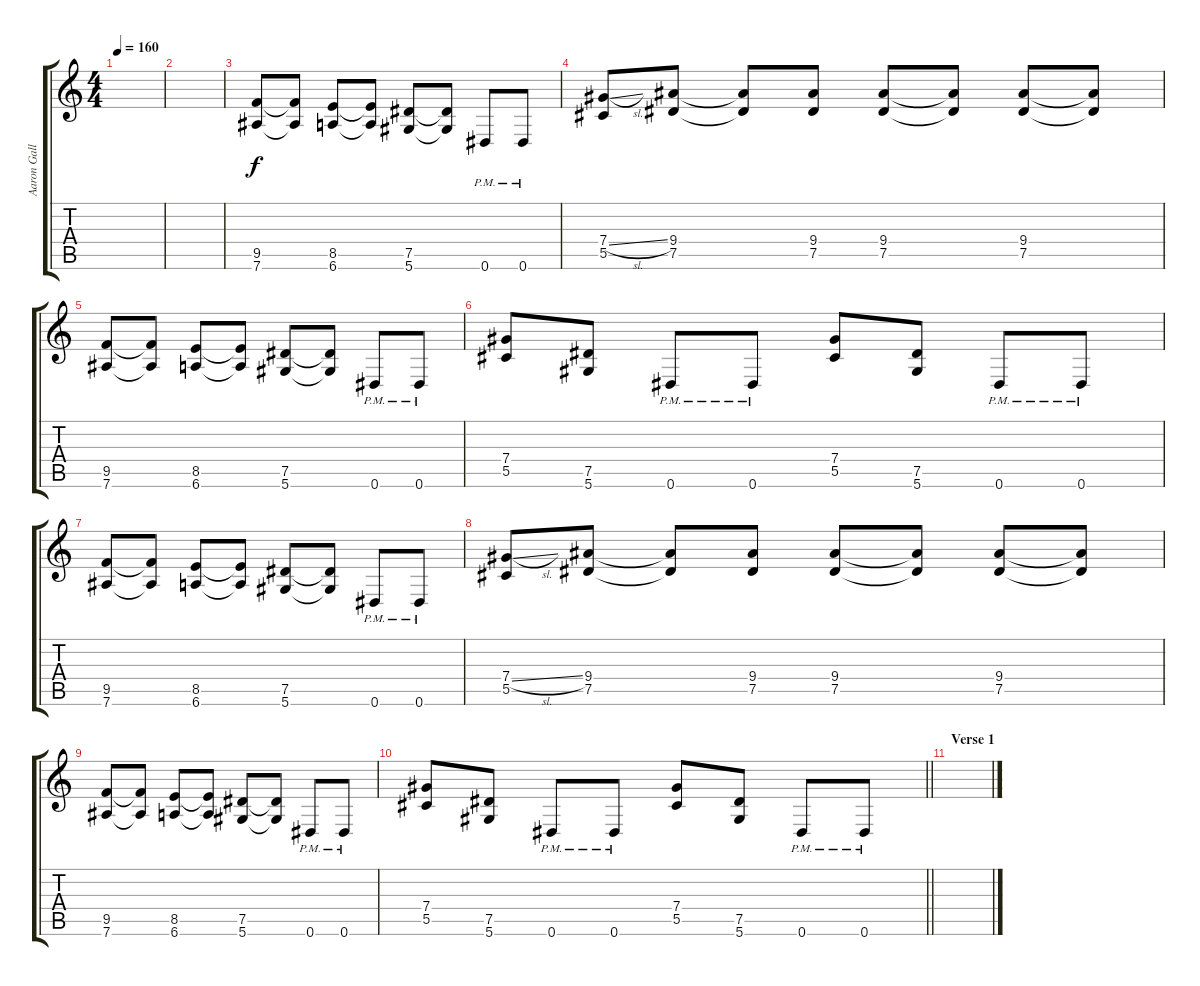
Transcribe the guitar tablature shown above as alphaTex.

\track ("Aaron Gallegos" "Aaron Gall") {instrument distortionguitar}
\staff {score tabs}
\tuning (Eb4 Bb3 Gb3 Db3 Ab2 Eb2) {hide}
\ts (4 4)
\tempo 160
\clef g2
\ks c
|
|
(9.5 7.6).8 (9.5{t} 7.6{t}).8 (8.5 6.6).8 (8.5{t} 6.6{t}).8 (7.5 5.6).8 (7.5{t} 5.6{t}).8 0.6{pm}.8 0.6{pm}.8 |
(7.4{sl} 5.5).8 (9.4 7.5).8 (9.4{t} 7.5{t}).8 (9.4 7.5).8 (9.4 7.5).8 (9.4{t} 7.5{t}).8 (9.4 7.5).8 (9.4{t} 7.5{t}).8 |
(9.5 7.6).8 (9.5{t} 7.6{t}).8 (8.5 6.6).8 (8.5{t} 6.6{t}).8 (7.5 5.6).8 (7.5{t} 5.6{t}).8 0.6{pm}.8 0.6{pm}.8 |
(7.4 5.5).8 (7.5 5.6).8 0.6{pm}.8 0.6{pm}.8 (7.4 5.5).8 (7.5 5.6).8 0.6{pm}.8 0.6{pm}.8 |
(9.5 7.6).8 (9.5{t} 7.6{t}).8 (8.5 6.6).8 (8.5{t} 6.6{t}).8 (7.5 5.6).8 (7.5{t} 5.6{t}).8 0.6{pm}.8 0.6{pm}.8 |
(7.4{sl} 5.5).8 (9.4 7.5).8 (9.4{t} 7.5{t}).8 (9.4 7.5).8 (9.4 7.5).8 (9.4{t} 7.5{t}).8 (9.4 7.5).8 (9.4{t} 7.5{t}).8 |
(9.5 7.6).8 (9.5{t} 7.6{t}).8 (8.5 6.6).8 (8.5{t} 6.6{t}).8 (7.5 5.6).8 (7.5{t} 5.6{t}).8 0.6{pm}.8 0.6{pm}.8 |
\barLineRight lightlight
(7.4 5.5).8 (7.5 5.6).8 0.6{pm}.8 0.6{pm}.8 (7.4 5.5).8 (7.5 5.6).8 0.6{pm}.8 0.6{pm}.8 |
\section ("" "Verse 1")
